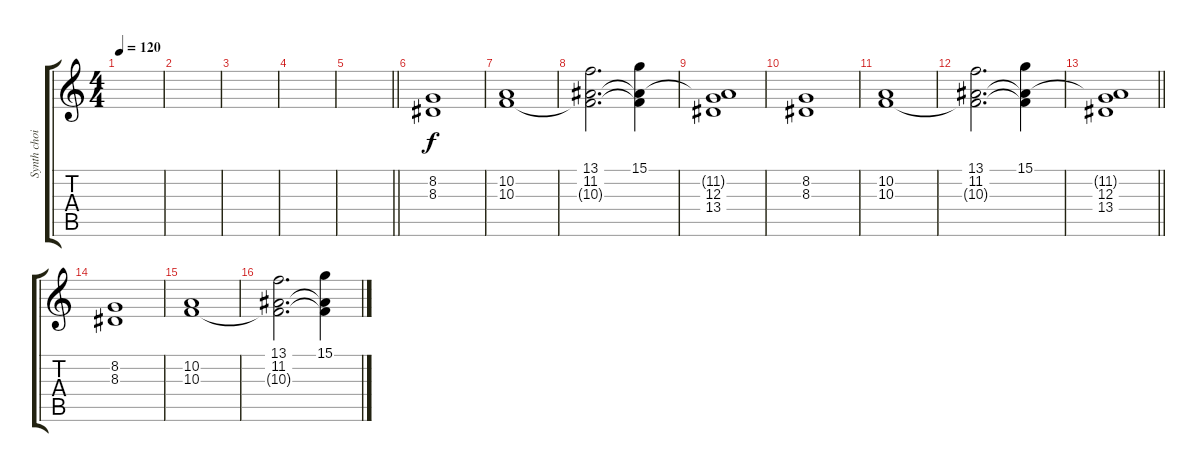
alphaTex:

\track ("Synth choir 1" "Synth choi") {instrument pad4choir}
\staff {score tabs}
\tuning (E4 B3 G3 D3 A2 E2) {hide}
\ts (4 4)
\tempo 120
\clef g2
\ks c
|
|
|
|
\barLineRight lightlight
|
(8.2 8.3).1 |
(10.2 10.3).1 |
(13.1 11.2 10.3{t}).2{d} (15.1 11.2{t} 10.3{t}).4 |
(11.2{t} 12.3 13.4).1 |
(8.2 8.3).1 |
(10.2 10.3).1 |
(13.1 11.2 10.3{t}).2{d} (15.1 11.2{t} 10.3{t}).4 |
\barLineRight lightlight
(11.2{t} 12.3 13.4).1 |
(8.2 8.3).1 |
(10.2 10.3).1 |
(13.1 11.2 10.3{t}).2{d} (15.1 11.2{t} 10.3{t}).4
